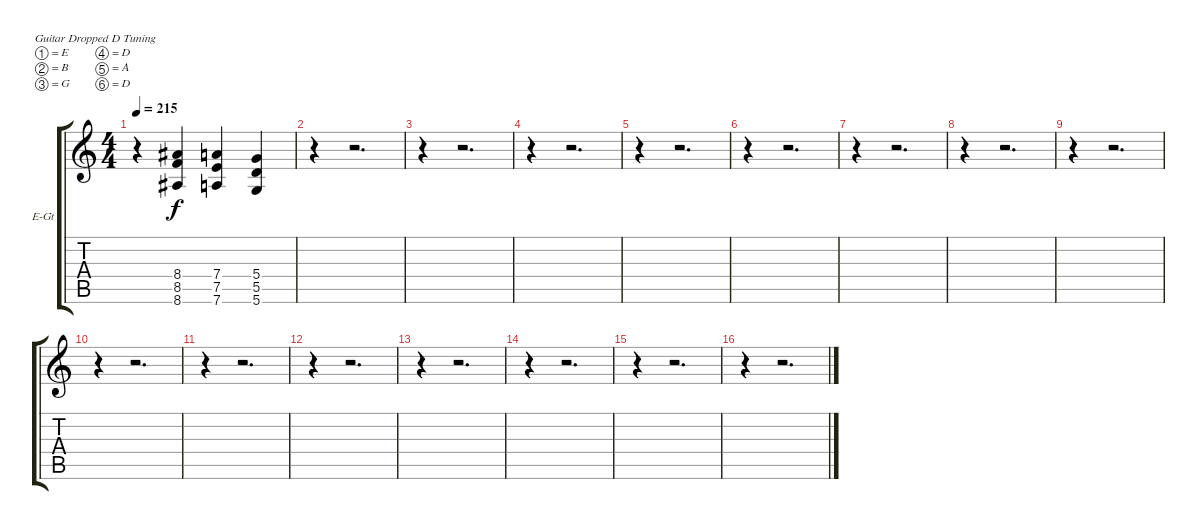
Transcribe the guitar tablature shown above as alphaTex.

\bracketExtendMode groupsimilarinstruments
\firstSystemTrackNameOrientation horizontal
\otherSystemsTrackNameOrientation horizontal
\track ("Distortion-guitar (Paul)" "E-Gt") {instrument distortionguitar}
\staff {score tabs}
\tuning (E4 B3 G3 D3 A2 D2)
\ts (4 4)
\tempo 215
\clef g2
\ks c
r.4{dy f} (8.4 8.5 8.6).4 (7.4 7.5 7.6).4 (5.4 5.6 5.5).4 |
r.4 r.2{d} |
r.4 r.2{d} |
r.4 r.2{d} |
r.4 r.2{d} |
r.4 r.2{d} |
r.4 r.2{d} |
r.4 r.2{d} |
r.4 r.2{d} |
r.4 r.2{d} |
r.4 r.2{d} |
r.4 r.2{d} |
r.4 r.2{d} |
r.4 r.2{d} |
r.4 r.2{d} |
r.4 r.2{d}
